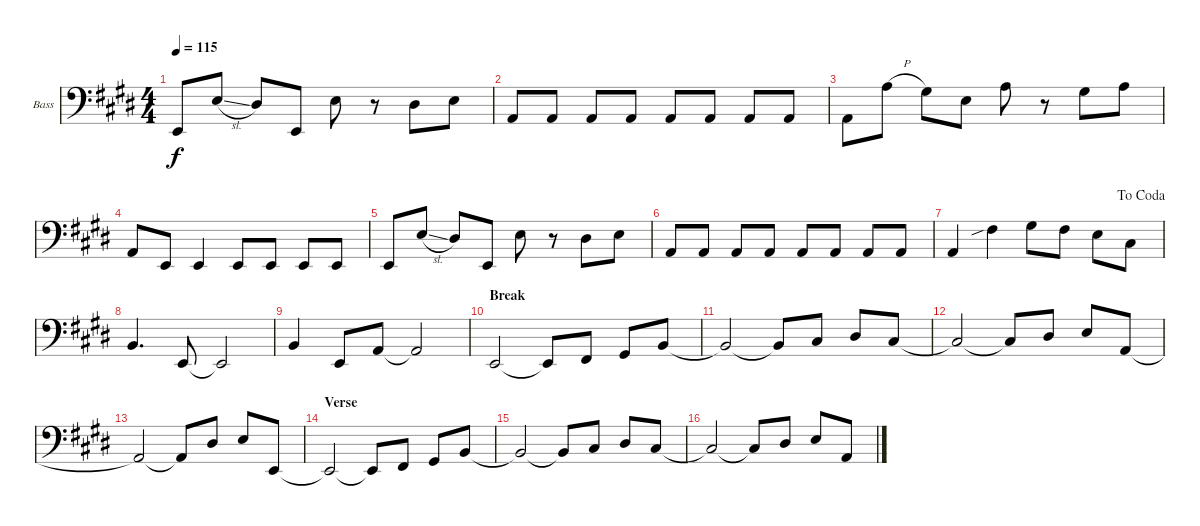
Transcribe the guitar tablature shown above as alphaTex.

\defaultSystemsLayout 4
\bracketExtendMode groupsimilarinstruments
\useSystemSignSeparator
\multiTrackTrackNamePolicy allsystems
\firstSystemTrackNameOrientation horizontal
\otherSystemsTrackNameOrientation horizontal
\track ("Bass" "Bass") {instrument electricbassfinger}
\staff {score}
\tuning (G2 D2 A1 E1)
\ts (4 4)
\tempo 115
\clef f4
\scale
0.257206
\ks e
0.4.8{dy f} 7.3{sl}.8 6.3.8 0.4.8 7.3.8 r.8 6.3.8 7.3.8 |
\scale
0.257206 5.4.8 5.4.8 5.4.8 5.4.8 5.4.8 5.4.8 5.4.8 5.4.8 |
\scale
0.257206 5.4.8 7.2{h}.8 6.2.8 7.3.8 7.2.8 r.8 6.2.8 7.2.8 |
\scale
0.228381 0.3.8 0.4.8 0.4.4 0.4.8 0.4.8 0.4.8 0.4.8 |
\scale
0.257206 0.4.8 7.3{sl}.8 6.3.8 0.4.8 7.3.8 r.8 6.3.8 7.3.8 |
\scale
0.361371 5.4.8 5.4.8 5.4.8 5.4.8 5.4.8 5.4.8 5.4.8 5.4.8 |
\jump dacoda
\scale
0.280374 0.3.4 9.3{sib}.4 6.2.8 9.3.8 7.3.8 9.4.8 |
\scale
0.158879 7.4.4{d} 0.4.8 0.4{t}.2 |
\scale
0.199377 7.4.4 0.4.8 5.4.8 5.4{t}.2 |
\section ("" "Break")
\scale
0.25 0.4.2 0.4{t}.8 2.4.8 4.4.8 2.3.8 |
\scale
0.25 2.3{t}.2 2.3{t}.8 4.3.8 6.3.8 4.3.8 |
\scale
0.25 4.3{t}.2 4.3{t}.8 6.3.8 7.3.8 5.4.8 |
\scale
0.25 5.4{t}.2 5.4{t}.8 6.3.8 7.3.8 0.4.8 |
\section ("" "Verse")
\scale
0.25 0.4{t}.2 0.4{t}.8 2.4.8 4.4.8 2.3.8 |
\scale
0.25 2.3{t}.2 2.3{t}.8 4.3.8 6.3.8 4.3.8 |
\scale
0.25 4.3{t}.2 4.3{t}.8 6.3.8 7.3.8 5.4.8
